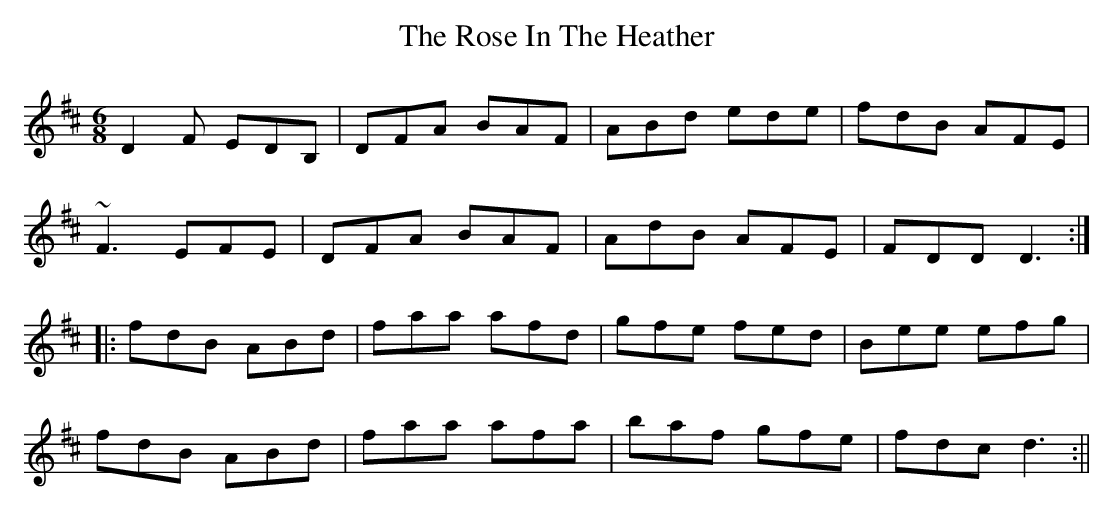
X:1
T: The Rose In The Heather
M: 6/8
L: 1/8
K: Dmaj
D2F EDB,|DFA BAF|ABd ede|fdB AFE|
~F3 EFE|DFA BAF|AdB AFE| FDD D3:|
|:fdB ABd|faa afd|gfe fed|Bee efg|
fdB ABd| faa afa|baf gfe | fdc d3 :||
